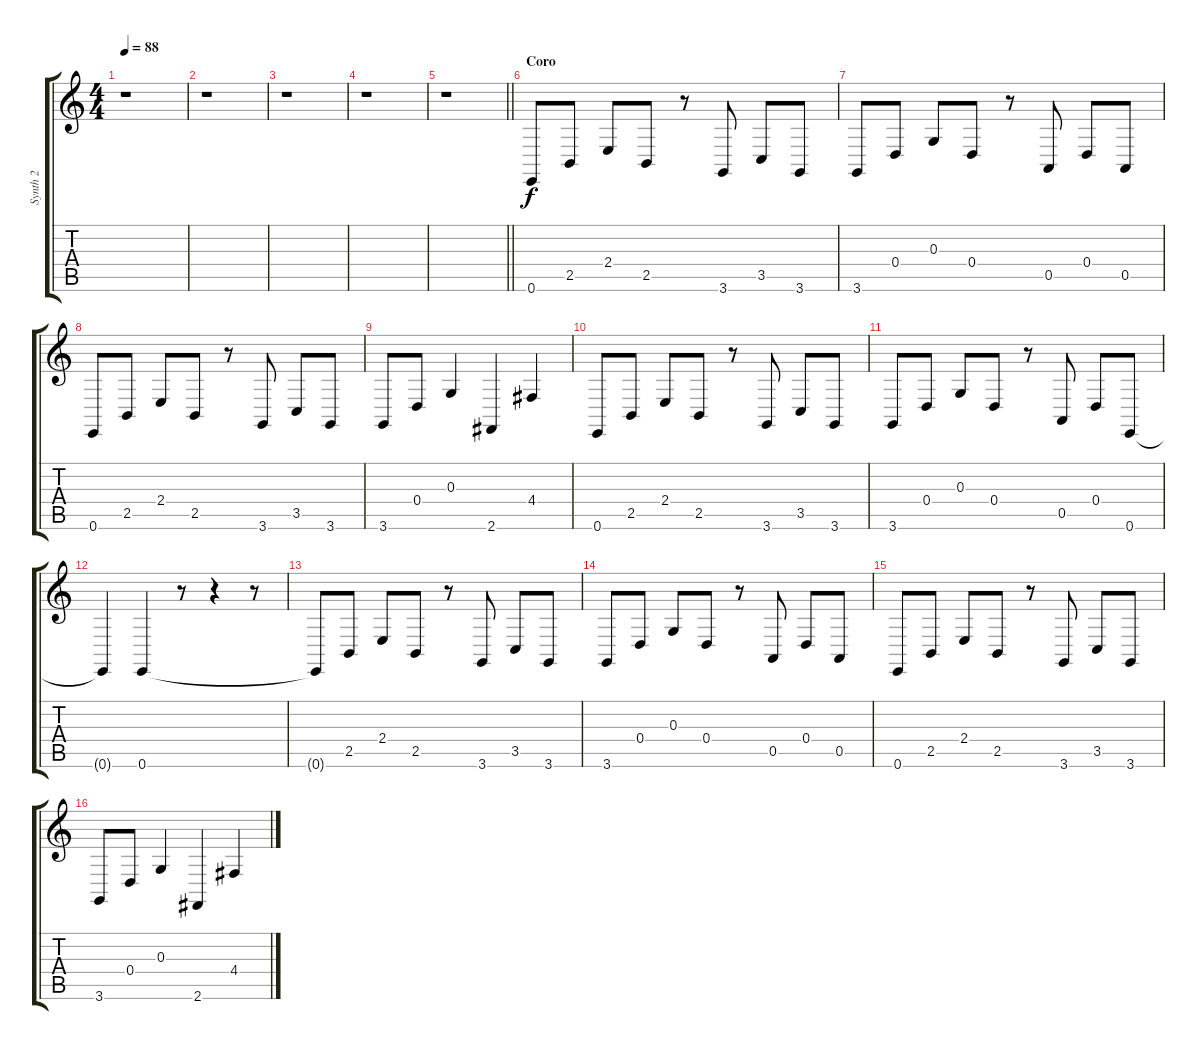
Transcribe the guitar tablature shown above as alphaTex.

\track ("Synth 2" "Synth 2") {instrument lead1square}
\staff {score tabs}
\tuning (E4 B3 G3 D3 A2 E2) {hide}
\ts (4 4)
\tempo 88
\clef g2
\ks c
r.1{dy f} |
r.1 |
r.1 |
r.1 |
\barLineRight lightlight
r.1 |
\section ("" "Coro")
0.6.8{volume 16 instrument acousticguitarnylon} 2.5.8 2.4.8 2.5.8 r.8 3.6.8 3.5.8 3.6.8 |
3.6.8 0.4.8 0.3.8 0.4.8 r.8 0.5.8 0.4.8 0.5.8 |
0.6.8 2.5.8 2.4.8 2.5.8 r.8 3.6.8 3.5.8 3.6.8 |
3.6.8 0.4.8 0.3.4 2.6.4 4.4.4 |
0.6.8 2.5.8 2.4.8 2.5.8 r.8 3.6.8 3.5.8 3.6.8 |
3.6.8 0.4.8 0.3.8 0.4.8 r.8 0.5.8 0.4.8 0.6.8 |
0.6{t}.4 0.6.4 r.8 r.4 r.8 |
0.6{t}.8{volume 16 instrument acousticguitarnylon} 2.5.8 2.4.8 2.5.8 r.8 3.6.8 3.5.8 3.6.8 |
3.6.8 0.4.8 0.3.8 0.4.8 r.8 0.5.8 0.4.8 0.5.8 |
0.6.8 2.5.8 2.4.8 2.5.8 r.8 3.6.8 3.5.8 3.6.8 |
3.6.8 0.4.8 0.3.4 2.6.4 4.4.4
